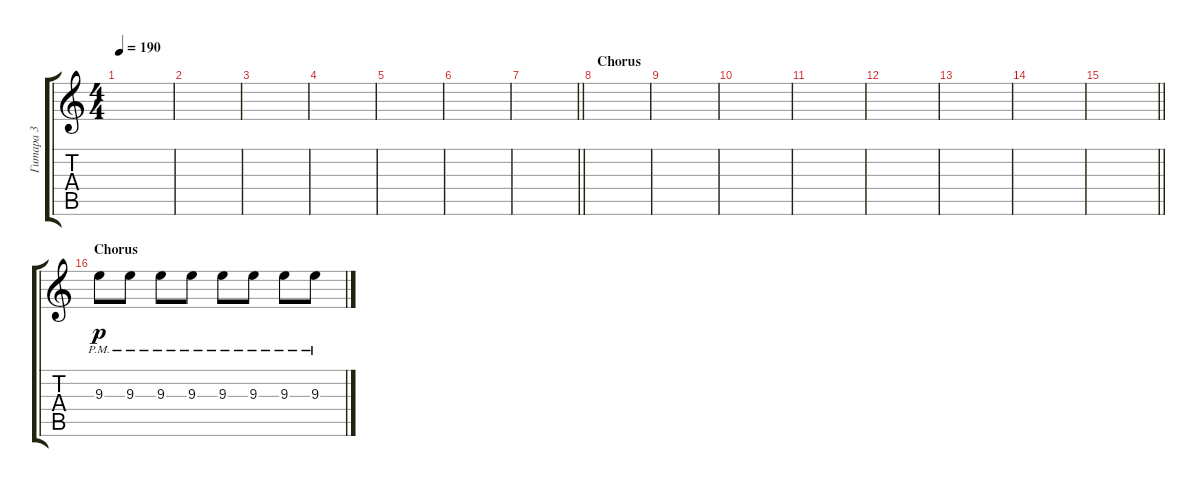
\track ("Гитара 3" "Гитара 3") {instrument distortionguitar}
\staff {score tabs}
\tuning (E4 B3 G3 D3 A2 E2) {hide}
\ts (4 4)
\tempo 190
\clef g2
\ks aminor
|
|
|
|
|
|
\barLineRight lightlight
|
\section ("" "Chorus")
|
|
|
|
|
|
|
\barLineRight lightlight
|
\section ("" "Chorus")
9.3{pm}.8{dy p} 9.3{pm}.8 9.3{pm}.8 9.3{pm}.8 9.3{pm}.8 9.3{pm}.8 9.3{pm}.8 9.3{pm}.8
